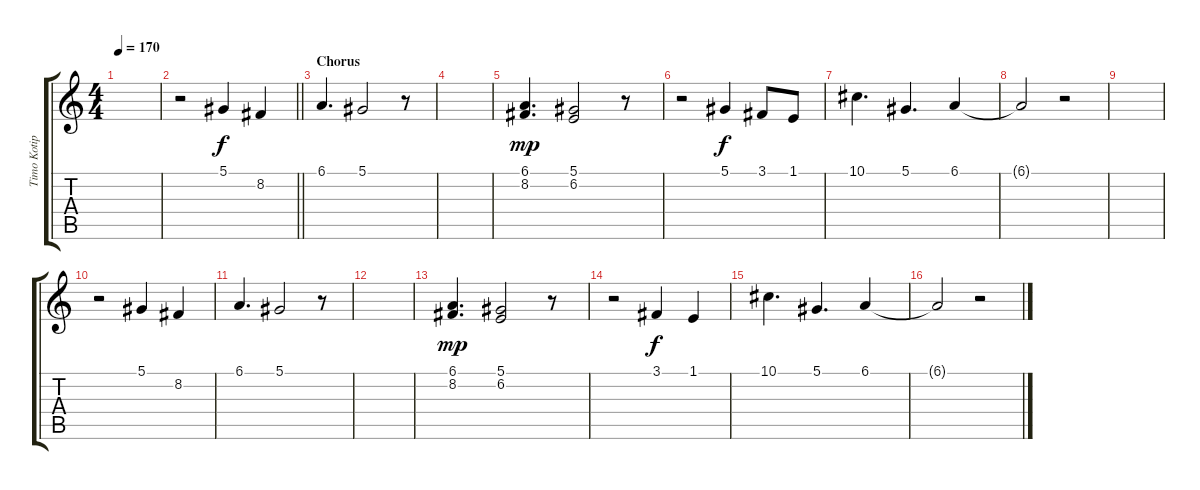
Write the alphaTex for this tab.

\track ("Timo Kotipelto" "Timo Kotip") {instrument tenorsax}
\staff {score tabs}
\tuning (Eb4 Bb3 Gb3 Db3 Ab2 Eb2) {hide}
\ts (4 4)
\tempo 170
\clef g2
\ks c
|
\barLineRight lightlight
r.2 5.1.4 8.2.4 |
\section ("" "Chorus")
6.1.4{d} 5.1.2 r.8 |
|
(6.1 8.2).4{d dy mp} (5.1 6.2).2 r.8 |
r.2 5.1.4{dy f} 3.1.8 1.1.8 |
10.1.4{d} 5.1.4{d} 6.1.4 |
6.1{t}.2 r.2 |
|
r.2 5.1.4 8.2.4 |
6.1.4{d} 5.1.2 r.8 |
|
(6.1 8.2).4{d dy mp} (5.1 6.2).2 r.8 |
r.2 3.1.4{dy f} 1.1.4 |
10.1.4{d} 5.1.4{d} 6.1.4 |
6.1{t}.2 r.2
